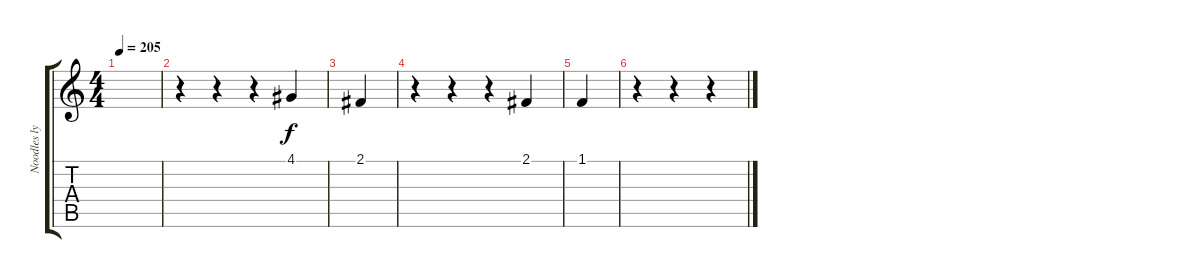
\track ("Noodles lyrics" "Noodles ly") {instrument tenorsax}
\staff {score tabs}
\tuning (E4 B3 G3 D3 A2 E2) {hide}
\ts (4 4)
\tempo 205
\clef g2
\ks c
|
r.4 r.4 r.4 4.1.4 |
2.1.4 |
r.4 r.4 r.4 2.1.4 |
1.1.4 |
r.4 r.4 r.4
